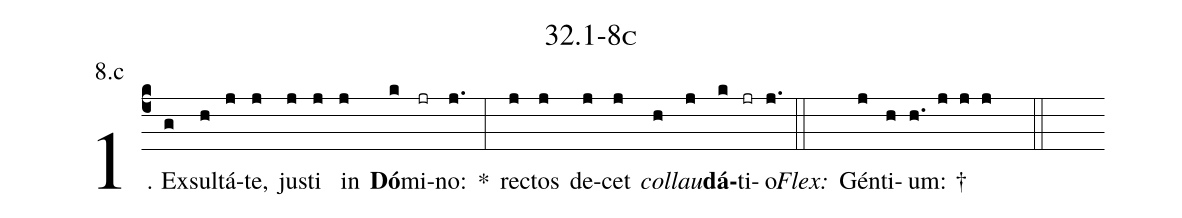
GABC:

name: 32.1-8c;
annotation: 8.c;
%%
(c4)1. Ex(g)sul(h)tá(j)te,(j) jus(j)ti(j) in(j) <b>Dó</b>(k)mi(jr)no:(j.) *(:) rec(j)tos(j) de(j)cet(j) <i>col</i>(h)<i>lau</i>(j)<b>dá</b>(k)ti(jr)o.(j.) (::)
<i>Flex:</i>()  Gén(j)ti(h)um: †(h. j j j  ::)
